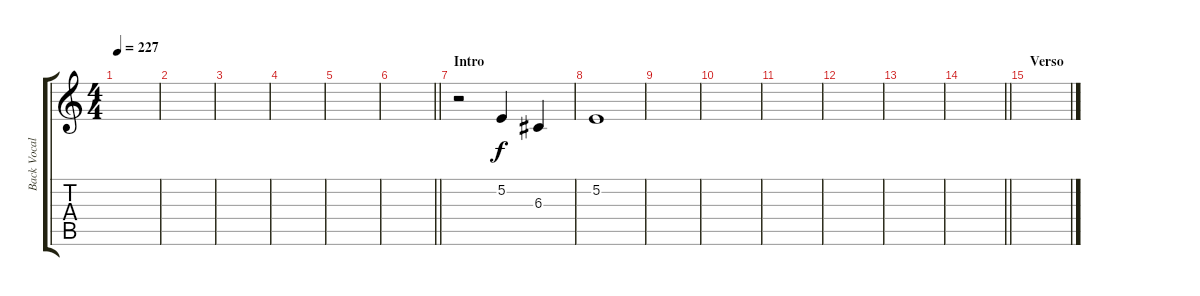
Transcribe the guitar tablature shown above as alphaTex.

\track ("Back Vocals" "Back Vocal") {instrument altosax}
\staff {score tabs}
\tuning (E4 B3 G3 D3 A2 E2) {hide}
\ts (4 4)
\tempo 227
\clef g2
\ks c
|
|
|
|
|
\barLineRight lightlight
|
\section ("" "Intro")
r.2 5.2.4{balance 0} 6.3.4 |
5.2.1 |
|
|
|
|
|
\barLineRight lightlight
|
\section ("" "Verso")
